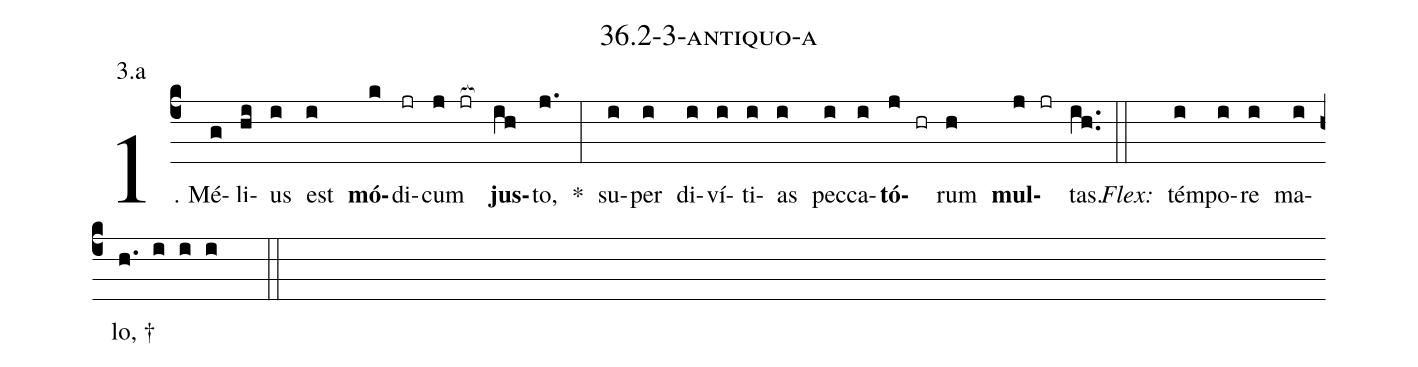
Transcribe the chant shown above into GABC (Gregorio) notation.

name: 36.2-3-antiquo-a;
annotation: 3.a;
%%
(c4)1. Mé(g)li(hi)us(i) est(i) <b>mó</b>(k)di(jr)cum(j jr[ocb:1{]) <b>jus</b>(ih[ocb:0}])to,(j.) *(:) su(i)per(i) di(i)ví(i)ti(i)as(i) pec(i)ca(i)<b>tó</b>(j hr)rum(h) <b>mul</b>(j jr)tas.(ih..) (::)
<i>Flex:</i>()  tém(i)po(i)re(i) ma(i)lo, †(h. i i i  ::)

%E(i) u(i) o(j) u(h) a(j) e.(ih..) (::)
